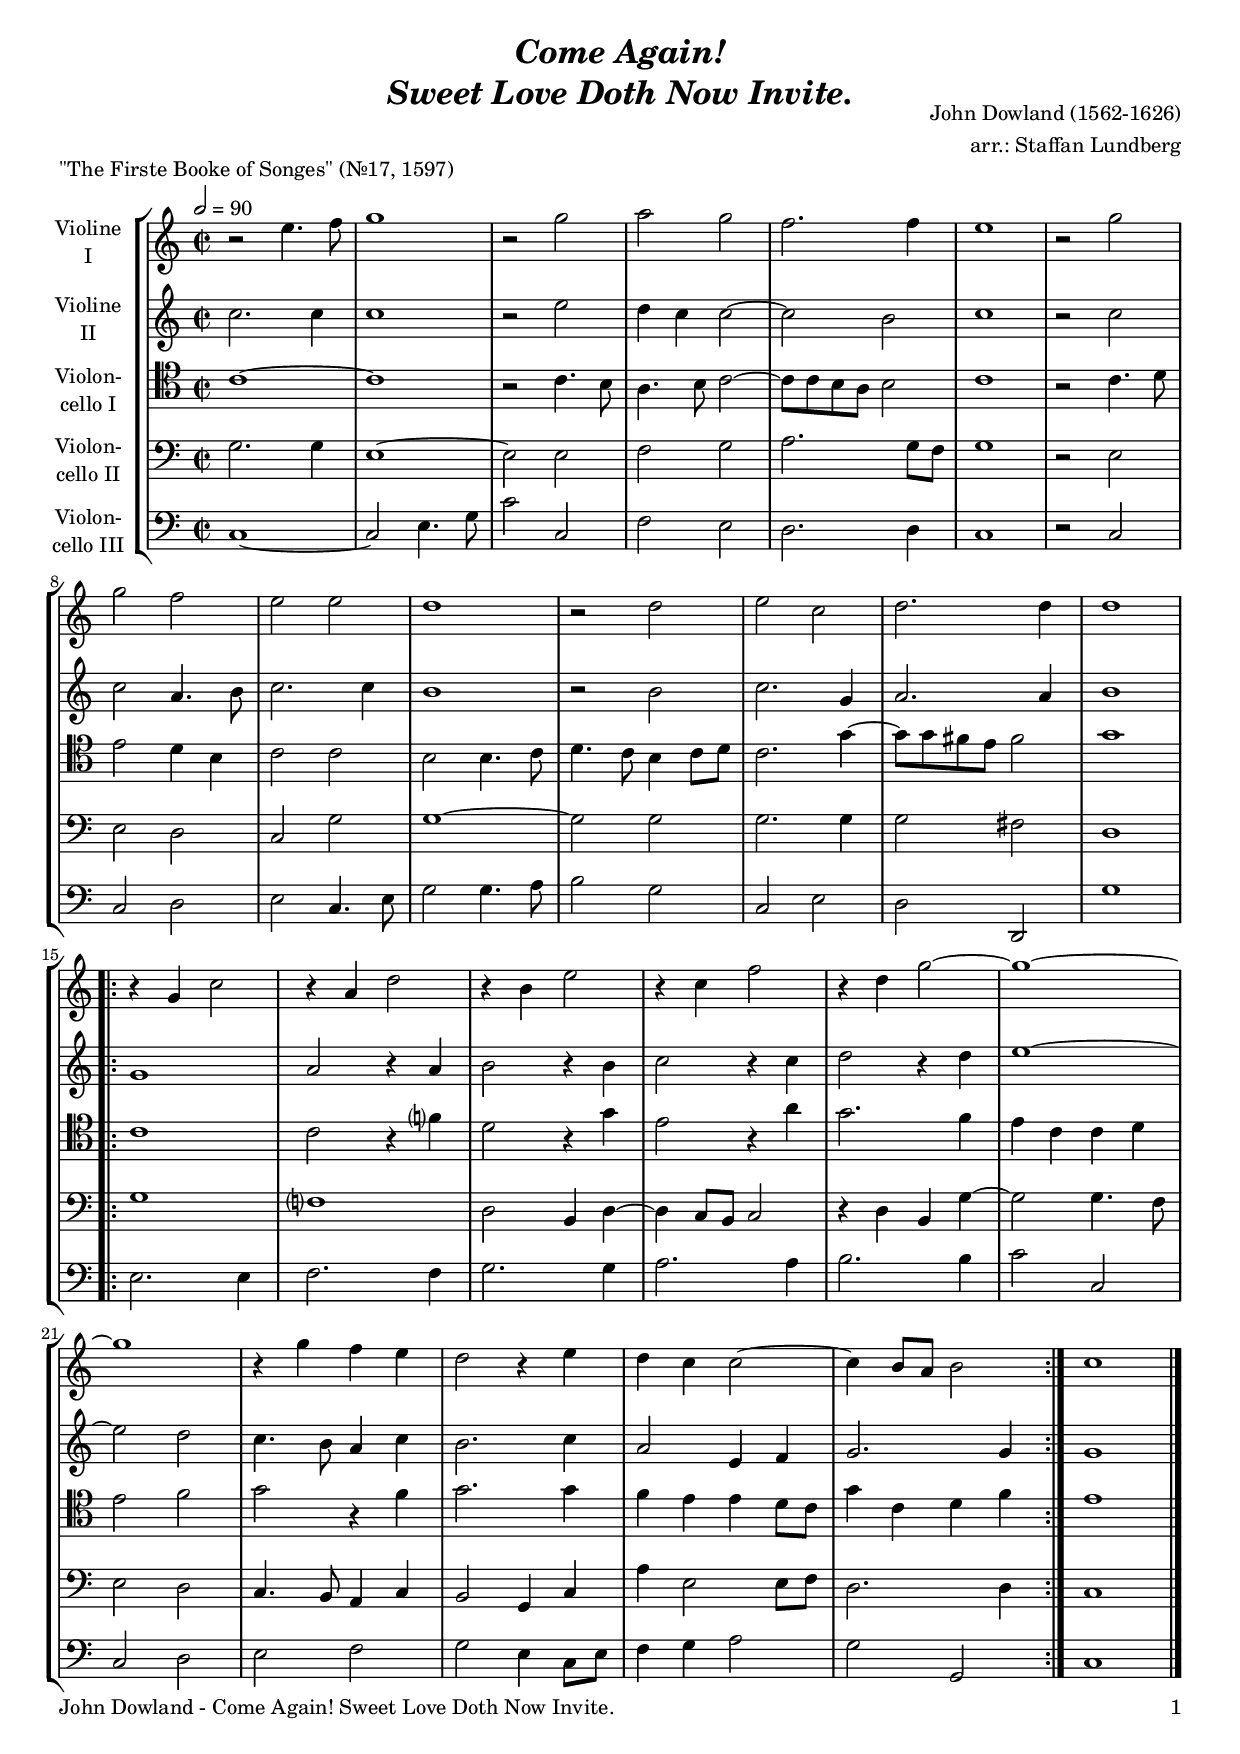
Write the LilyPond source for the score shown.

\version "2.24.1"
\include "deutsch.ly"

#(set-global-staff-size 18)

\header {
  title     = \markup \bold \italic \center-column {
    "Come Again!"
    "Sweet Love Doth Now Invite."
  }
  composer  = "John Dowland (1562-1626)"
  arranger  = "arr.: Staffan Lundberg"
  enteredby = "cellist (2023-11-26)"
  piece     = "\"The Firste Booke of Songes\" (Nr.17, 1597)"
}

voiceconsts = {
  \key g \major
  \time 2/2
  \clef "bass"
%  \numericTimeSignature
  \compressEmptyMeasures
  % Set default beaming for all staves
%  \set Timing.beamExceptions = #'()
%  \set Timing.baseMoment     = #(ly:make-moment 1 4)
%  \set Timing.beatStructure  = #'(1 1 1)
  \tempo 2=90
}

mist = "string ensemble 1"
mivl = "violin"
miba = "cello"
mipz = "pizzicato strings"

va = \relative c'' {
  \voiceconsts
  \clef "treble"

  r2 h4. c8
  d1
  r2 d
  e d

  c2. c4
  h1
  r2 d
  d c
  h h

  a1
  r2 a
  h g
  a2. a4
  a1
  \repeat volta 2 {
    r4 d, g2
    r4 e a2
    r4 fis h2
    r4 g c2

    r4 a d2~
    d1~
    d
    r4 d c h

    a2 r4 h
    a g g2~
    g4 fis8 e fis2
  }
  g1 \bar "|."
}

vb = \relative c'' {
  \voiceconsts
  \clef "treble"

  g2. g4
  g1
  r2 h
  a4 g g2~

  g fis
  g1
  r2 g
  g e4. fis8

  g2. g4
  fis1
  r2 fis
  g2. d4
  e2. e4
  fis1
  \repeat volta 2 {
    d
    e2 r4 e
    fis2 r4 fis

    g2 r4 g
    a2 r4 a
    h1~
    h2 a

    g4. fis8 e4 g
    fis2. g4
    e2 h4 c
    d2. d4
  }
  d1 \bar "|."
}

vc = \relative c' {
  \voiceconsts
  \clef "tenor"

  g1~
  g
  r2 g4. fis8
  e4. fis8 g2~
  g8 g fis e fis2

  g1
  r2 g4. a8
  h2 a4 fis
  g2 g

  fis fis4. g8
  a4. g8 fis4 g8 a
  g2. d'4~
  d8 d cis h cis2

  d1
  \repeat volta 2 {
    g,
    g2 r4 c?
    a2 r4 d
    h2 r4 e

    d2. c4
    h g g a
    h2 c
    d r4 c

    d2. d4
    c h h a8 g
    d'4 g, a c
  }
  h1 \bar "|."
}

vd = \relative c {
  \voiceconsts
  \clef "bass"

  d2. d4
  h1~
  h2 h
  c d

  e2. d8 c
  d1
  r2 h
  h a
  g d'

  d1~
  d2 d
  d2. d4
  d2 cis
  a1
  \repeat volta 2 {
    d
    c?
    a2 fis4 a~
    a g8 fis g2

    r4 a fis d'~
    d2 d4. c8
    h2 a
    g4. fis8 e4 g

    fis2 d4 g
    e' h2 h8 c
    a2. a4
  }
  g1 \bar "|."
}

ve = \relative c {
  \voiceconsts
  \clef "bass"

  g1~
  g2 h4. d8
  g2 g,
  c2 h

  a2. a4
  g1
  r2 g
  g a
  h g4. h8

  d2 d4. e8
  fis2 d
  g, h
  a a,
  d'1
  \repeat volta 2 {
    h2. h4
    c2. c4
    d2. d4
    e2. e4

    fis2. fis4
    g2 g,
    g a
    h c

    d h4 g8 h
    c4 d e2
    d d,
  }
  g1 \bar "|."
}


music = \new StaffGroup <<
      \new Staff {
	\set Staff.midiInstrument = \mivl
	\set Staff.instrumentName = \markup \center-column { "Violine" "I" }
	\transpose g c' { \va }
      }

      \new Staff {
	\set Staff.midiInstrument = \mivl
	\set Staff.instrumentName = \markup \center-column { "Violine" "II" }
	\transpose g c' { \vb }
      }

      \new Staff {
	\set Staff.midiInstrument = \miba
	\set Staff.instrumentName = \markup \center-column { "Violon-" "cello I" }
	\transpose g c' { \vc }
      }

      \new Staff {
	\set Staff.midiInstrument = \miba
	\set Staff.instrumentName = \markup \center-column { "Violon-" "cello II" }
	\transpose g c' { \vd }
      }

      \new Staff {
	\set Staff.midiInstrument = \miba
	\set Staff.instrumentName = \markup \center-column { "Violon-" "cello III" }
	\transpose g c' { \ve }
      }
>>

\book {
   \paper {
    print-page-number = ##t
    print-first-page-number = ##t
    ragged-last-bottom = ##f
    oddHeaderMarkup = \markup \null
    evenHeaderMarkup = \markup \null
    oddFooterMarkup = \markup {
      \fill-line {
        \if \should-print-page-number
        "John Dowland - Come Again! Sweet Love Doth Now Invite." \fromproperty #'page:page-number-string
      }
    }
    evenFooterMarkup = \oddFooterMarkup
  } \score {
    \music
    \layout {}
  }

  \score {
    \unfoldRepeats \music

    \midi {
      \context {
        \Score
      }
    }
  }
}